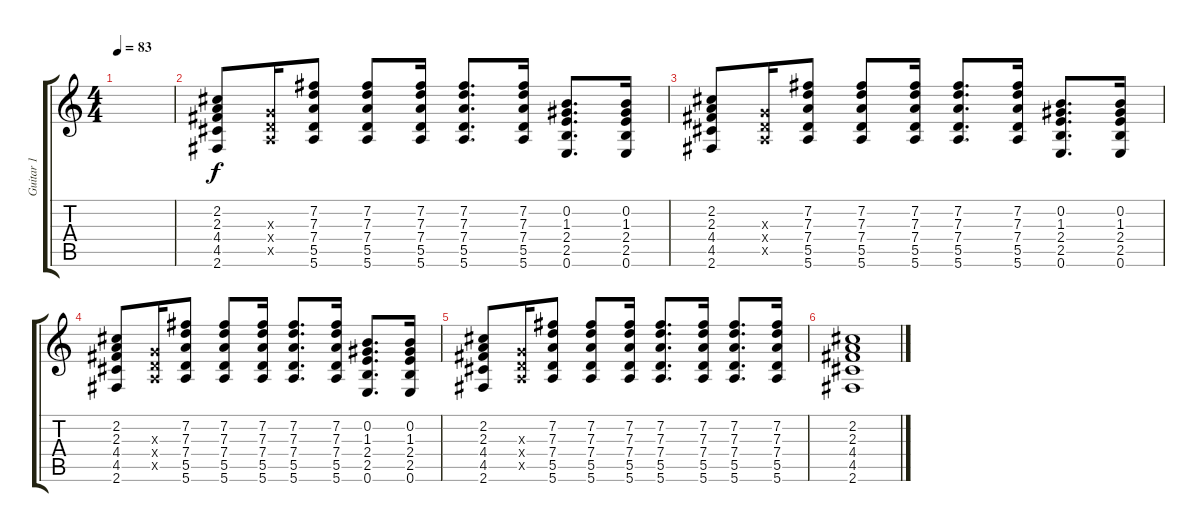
\track ("Guitar 1" "Guitar 1") {instrument overdrivenguitar}
\staff {score tabs}
\tuning (E4 B3 G3 D3 A2 E2) {hide}
\ts (4 4)
\tempo 83
\clef g2
\ks c
|
(2.2 2.3 4.4 4.5 2.6).8 (0.3{x} 0.4{x} 0.5{x}).16 (7.2 7.3 7.4 5.5 5.6).8 (7.2 7.3 7.4 5.5 5.6).8 (7.2 7.3 7.4 5.5 5.6).16 (7.2 7.3 7.4 5.5 5.6).8{d} (7.2 7.3 7.4 5.5 5.6).16 (0.2 1.3 2.4 2.5 0.6).8{d} (0.2 1.3 2.4 2.5 0.6).16 |
(2.2 2.3 4.4 4.5 2.6).8 (0.3{x} 0.4{x} 0.5{x}).16 (7.2 7.3 7.4 5.5 5.6).8 (7.2 7.3 7.4 5.5 5.6).8 (7.2 7.3 7.4 5.5 5.6).16 (7.2 7.3 7.4 5.5 5.6).8{d} (7.2 7.3 7.4 5.5 5.6).16 (0.2 1.3 2.4 2.5 0.6).8{d} (0.2 1.3 2.4 2.5 0.6).16 |
(2.2 2.3 4.4 4.5 2.6).8 (0.3{x} 0.4{x} 0.5{x}).16 (7.2 7.3 7.4 5.5 5.6).8 (7.2 7.3 7.4 5.5 5.6).8 (7.2 7.3 7.4 5.5 5.6).16 (7.2 7.3 7.4 5.5 5.6).8{d} (7.2 7.3 7.4 5.5 5.6).16 (0.2 1.3 2.4 2.5 0.6).8{d} (0.2 1.3 2.4 2.5 0.6).16 |
(2.2 2.3 4.4 4.5 2.6).8 (0.3{x} 0.4{x} 0.5{x}).16 (7.2 7.3 7.4 5.5 5.6).8 (7.2 7.3 7.4 5.5 5.6).8 (7.2 7.3 7.4 5.5 5.6).16 (7.2 7.3 7.4 5.5 5.6).8{d} (7.2 7.3 7.4 5.5 5.6).16 (7.2 7.3 7.4 5.5 5.6).8{d} (7.2 7.3 7.4 5.5 5.6).16 |
(2.2 2.3 4.4 4.5 2.6).1
